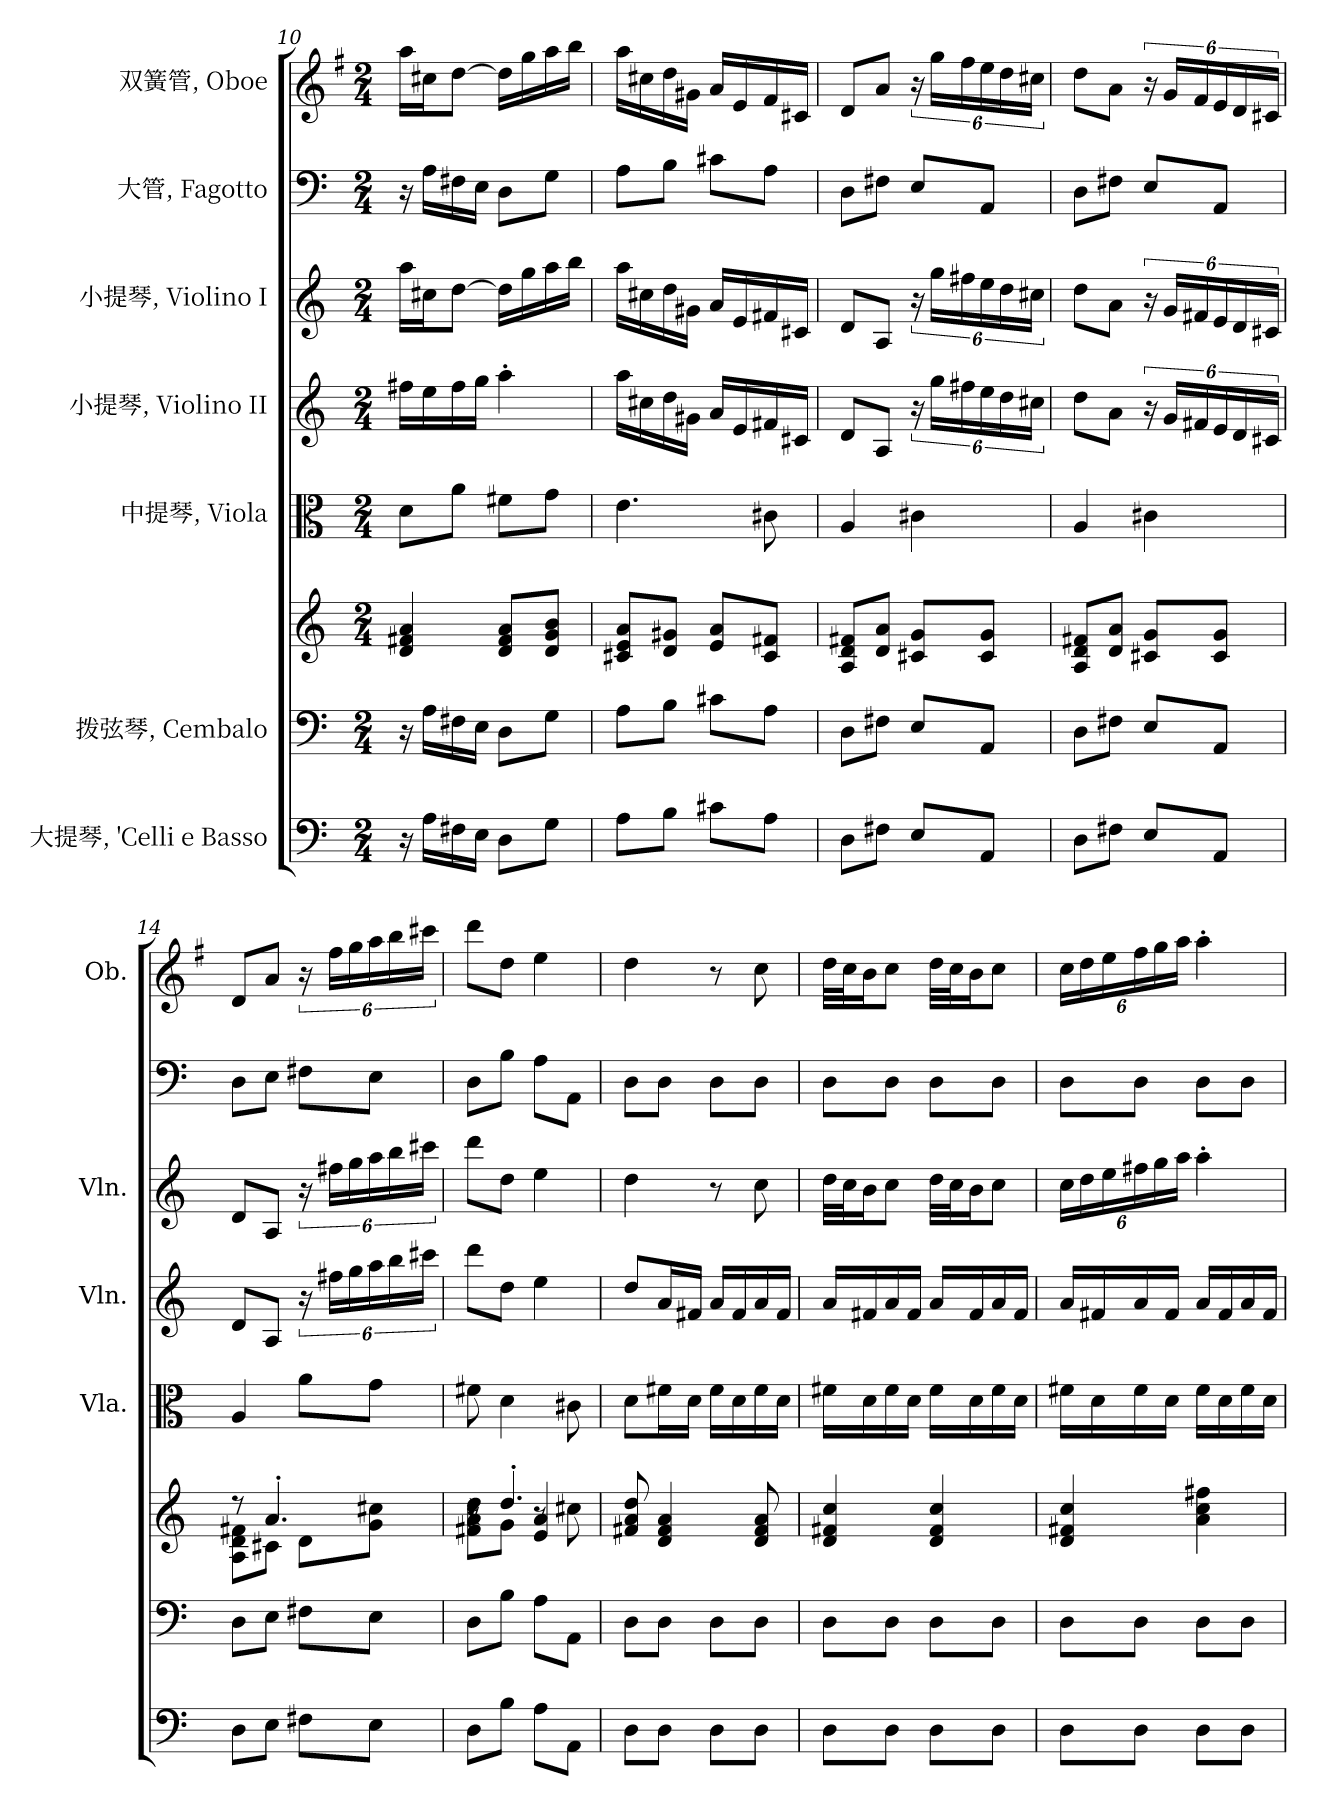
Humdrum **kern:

**kern	**kern	**kern	**kern	**kern	**kern	**kern	**kern
*part7	*part6	*part6	*part5	*part4	*part3	*part2	*part1
*staff8	*staff7	*staff6	*staff5	*staff4	*staff3	*staff2	*staff1
*I"大提琴, 'Celli e Basso	*I"拨弦琴, Cembalo	*	*I"中提琴, Viola	*I"小提琴, Violino II	*I"小提琴, Violino I	*I"大管, Fagotto	*I"双簧管, Oboe
*	*	*	*I'Vla.	*I'Vln.	*I'Vln.	*	*I'Ob.
*clefF4	*clefF4	*clefG2	*clefC3	*clefG2	*clefG2	*clefF4	*clefG2
*k[]	*k[]	*k[]	*k[]	*k[]	*k[]	*k[]	*k[f#]
*M2/4	*M2/4	*M2/4	*M2/4	*M2/4	*M2/4	*M2/4	*M2/4
=10	=10	=10	=10	=10	=10	=10	=10
16r	16r	4d/ 4f#X/ 4a/	8d\L	16ff#X\LL	16aa\LL	16r	16aa\LL
16A\LL	16A\LL	.	.	16ee\	16cc#X\J	16A\LL	16cc#X\J
16F#X\	16F#X\	.	8a\J	16ff#\	[8dd\J	16F#X\	[8dd\J
16E\JJ	16E\JJ	.	.	16gg\JJ	.	16E\JJ	.
8D\L	8D\L	8d/ 8f#/ 8a/L	8f#X\L	4aa'\	16dd\LL]	8D\L	16dd\LL]
.	.	.	.	.	16gg\	.	16gg\
8G\J	8G\J	8d/ 8g/ 8b/J	8g\J	.	16aa\	8G\J	16aa\
.	.	.	.	.	16bb\JJ	.	16bb\JJ
=11	=11	=11	=11	=11	=11	=11	=11
8A\L	8A\L	8c#X/ 8e/ 8a/L	4.e\	16aa\LL	16aa\LL	8A\L	16aa\LL
.	.	.	.	16cc#X\	16cc#X\	.	16cc#X\
8B\J	8B\J	8d/ 8g#X/J	.	16dd\	16dd\	8B\J	16dd\
.	.	.	.	16g#X\JJ	16g#X\JJ	.	16g#X\JJ
8c#X\L	8c#X\L	8e/ 8a/L	.	16a/LL	16a/LL	8c#X\L	16a/LL
.	.	.	.	16e/	16e/	.	16e/
8A\J	8A\J	8c#/ 8f#X/J	8c#X\	16f#X/	16f#X/	8A\J	16f#/
.	.	.	.	16c#X/JJ	16c#X/JJ	.	16c#X/JJ
!!LO:PB:g=z
=12	=12	=12	=12	=12	=12	=12	=12
8D\L	8D\L	8A/ 8d/ 8f#X/L	4A/	8d/L	8d/L	8D\L	8d/L
8F#X\J	8F#X\J	8d/ 8a/J	.	8A/J	8A/J	8F#X\J	8a/J
8E/L	8E/L	8c#X/ 8g/L	4c#X\	24r	24r	8E/L	24r
.	.	.	.	24gg\LL	24gg\LL	.	24gg\LL
.	.	.	.	24ff#X\	24ff#X\	.	24ff#\
*	*	*	*	*Xbrackettup	*Xbrackettup	*	*Xbrackettup
8AA/J	8AA/J	8c#/ 8g/J	.	24ee\	24ee\	8AA/J	24ee\
.	.	.	.	24dd\	24dd\	.	24dd\
.	.	.	.	24cc#X\JJ	24cc#X\JJ	.	24cc#X\JJ
=13	=13	=13	=13	=13	=13	=13	=13
8D\L	8D\L	8A/ 8d/ 8f#X/L	4A/	8dd\L	8dd\L	8D\L	8dd\L
8F#X\J	8F#X\J	8d/ 8a/J	.	8a\J	8a\J	8F#X\J	8a\J
*	*	*	*	*brackettup	*brackettup	*	*brackettup
8E/L	8E/L	8c#X/ 8g/L	4c#X\	24r	24r	8E/L	24r
.	.	.	.	24g/LL	24g/LL	.	24g/LL
.	.	.	.	24f#X/	24f#X/	.	24f#/
*	*	*	*	*Xbrackettup	*Xbrackettup	*	*Xbrackettup
8AA/J	8AA/J	8c#/ 8g/J	.	24e/	24e/	8AA/J	24e/
.	.	.	.	24d/	24d/	.	24d/
.	.	.	.	24c#X/JJ	24c#X/JJ	.	24c#X/JJ
=14	=14	=14	=14	=14	=14	=14	=14
*	*	*^	*	*	*	*	*
8D\L	8D\L	8r	8A\ 8d\ 8f#X\L	4A/	8d/L	8d/L	8D\L	8d/L
8E\J	8E\J	4.a'/	8c#X\J	.	8A/J	8A/J	8E\J	8a/J
*	*	*	*	*	*brackettup	*brackettup	*	*brackettup
8F#X\L	8F#X\L	.	8d\L	8a\L	24r	24r	8F#X\L	24r
.	.	.	.	.	24ff#X\LL	24ff#X\LL	.	24ff#\LL
.	.	.	.	.	24gg\	24gg\	.	24gg\
*	*	*	*	*	*Xbrackettup	*Xbrackettup	*	*Xbrackettup
8E\J	8E\J	.	8g\ 8cc#X\J	8g\J	24aa\	24aa\	8E\J	24aa\
.	.	.	.	.	24bb\	24bb\	.	24bb\
.	.	.	.	.	24ccc#X\JJ	24ccc#X\JJ	.	24ccc#X\JJ
!!LO:PB:g=z
=15	=15	=15	=15	=15	=15	=15	=15	=15
*	*	*	*^	*	*	*	*	*
8D\L	8D\L	8r	8f#X\ 8a\ 8dd\L	4r	8f#X\	8ddd\L	8ddd\L	8D\L	8ddd\L
8B\J	8B\J	4.dd'/	8g\J	.	4d\	8dd\J	8dd\J	8B\J	8dd\J
8A\L	8A\L	.	8r	4e/ 4a/	.	4ee\	4ee\	8A\L	4ee\
8AA\J	8AA\J	.	8cc#X\	.	8c#X\	.	.	8AA\J	.
*	*	*v	*v	*v	*	*	*	*	*
=16	=16	=16	=16	=16	=16	=16	=16
8D\L	8D\L	8f#X/ 8a/ 8dd/	8d\L	8dd/L	4dd\	8D\L	4dd\
8D\J	8D\J	4d/ 4f#/ 4a/	16f#X\L	16a/L	.	8D\J	.
.	.	.	16d\JJ	16f#X/JJ	.	.	.
8D\L	8D\L	.	16f#\LL	16a/LL	8r	8D\L	8r
.	.	.	16d\	16f#/	.	.	.
8D\J	8D\J	8d/ 8f#/ 8a/	16f#\	16a/	8cc\	8D\J	8cc\
.	.	.	16d\JJ	16f#/JJ	.	.	.
=17	=17	=17	=17	=17	=17	=17	=17
8D\L	8D\L	4d/ 4f#X/ 4cc/	16f#X\LL	16a/LL	32dd\LLL	8D\L	32dd\LLL
.	.	.	.	.	32cc\J	.	32cc\J
.	.	.	16d\	16f#X/	16b\J	.	16b\J
8D\J	8D\J	.	16f#\	16a/	8cc\J	8D\J	8cc\J
.	.	.	16d\JJ	16f#/JJ	.	.	.
8D\L	8D\L	4d/ 4f#/ 4cc/	16f#\LL	16a/LL	32dd\LLL	8D\L	32dd\LLL
.	.	.	.	.	32cc\J	.	32cc\J
.	.	.	16d\	16f#/	16b\J	.	16b\J
8D\J	8D\J	.	16f#\	16a/	8cc\J	8D\J	8cc\J
.	.	.	16d\JJ	16f#/JJ	.	.	.
=18	=18	=18	=18	=18	=18	=18	=18
8D\L	8D\L	4d/ 4f#X/ 4cc/	16f#X\LL	16a/LL	24cc\LL	8D\L	24cc\LL
.	.	.	.	.	24dd\	.	24dd\
.	.	.	16d\	16f#X/	.	.	.
.	.	.	.	.	24ee\	.	24ee\
8D\J	8D\J	.	16f#\	16a/	24ff#X\	8D\J	24ff#\
.	.	.	.	.	24gg\	.	24gg\
.	.	.	16d\JJ	16f#/JJ	.	.	.
.	.	.	.	.	24aa\JJ	.	24aa\JJ
8D\L	8D\L	4a\ 4cc\ 4ff#X\	16f#\LL	16a/LL	4aa'\	8D\L	4aa'\
.	.	.	16d\	16f#/	.	.	.
8D\J	8D\J	.	16f#\	16a/	.	8D\J	.
.	.	.	16d\JJ	16f#/JJ	.	.	.
=	=	=	=	=	=	=	=
*-	*-	*-	*-	*-	*-	*-	*-
